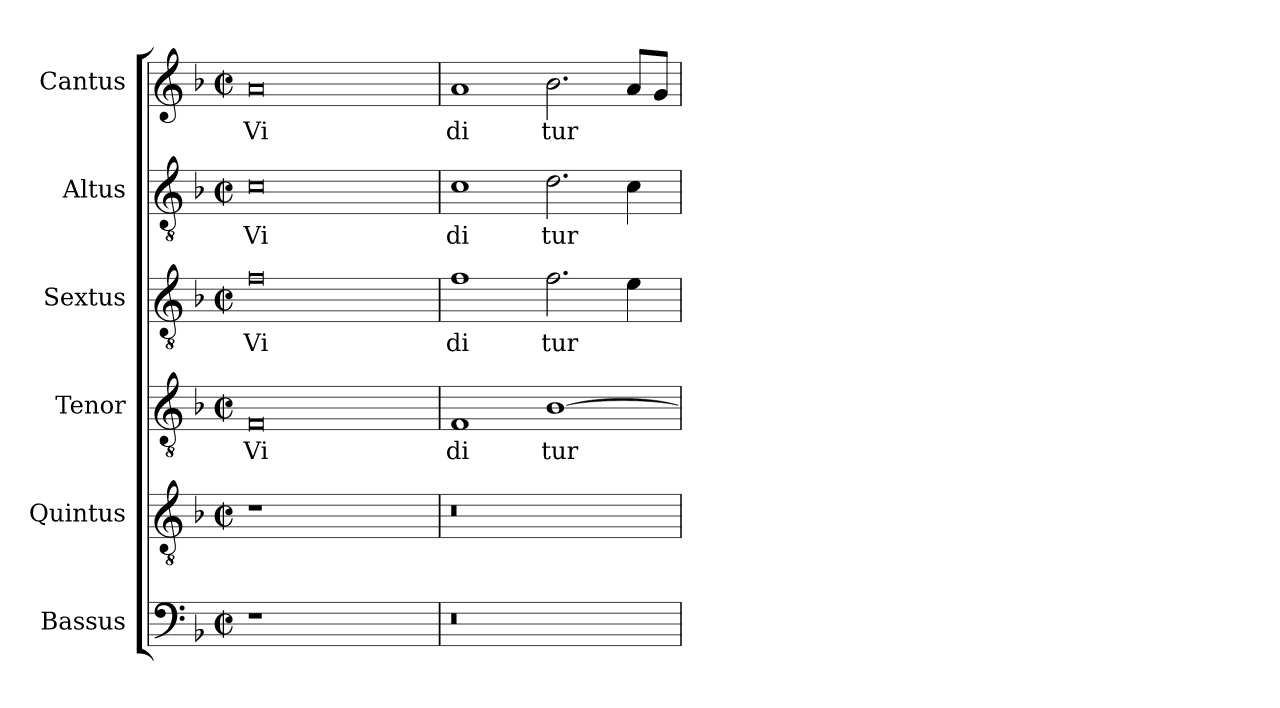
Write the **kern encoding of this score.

**kern	**kern	**kern	**text	**kern	**text	**kern	**text	**kern	**text
*part6	*part5	*part4	*part4	*part3	*part3	*part2	*part2	*part1	*part1
*staff6	*staff5	*staff4	*staff4	*staff3	*staff3	*staff2	*staff2	*staff1	*staff1
*I"Bassus	*I"Quintus	*I"Tenor	*	*I"Sextus	*	*I"Altus	*	*I"Cantus	*
!!LO:PB:g=z
*stria5	*stria5	*stria5	*	*stria5	*	*stria5	*	*stria5	*
*clefF4	*clefGv2	*clefGv2	*	*clefGv2	*	*clefGv2	*	*clefG2	*
*k[b-]	*k[b-]	*k[b-]	*	*k[b-]	*	*k[b-]	*	*k[b-]	*
*F:	*F:	*F:	*	*F:	*	*F:	*	*F:	*
*M2/2	*M2/2	*M2/2	*	*M2/2	*	*M2/2	*	*M2/2	*
*met(c|)	*met(c|)	*met(c|)	*	*met(c|)	*	*met(c|)	*	*met(c|)	*
=1	=1	=1	=1	=1	=1	=1	=1	=1	=1
!	!	!	!LO:LY:b:cj	!	!LO:LY:b:cj	!	!LO:LY:b:cj	!	!LO:LY:b:cj
1r	1r	0F	Vi	0f	Vi	0c	Vi	0a	Vi
1ryy	1ryy	.	.	.	.	.	.	.	.
=2	=2	=2	=2	=2	=2	=2	=2	=2	=2
!	!	!	!LO:LY:b:cj	!	!LO:LY:b:cj	!	!LO:LY:b:cj	!	!LO:LY:b:cj
0r	0r	1F	di	1f	di	1c	di	1a	di
!	!	!	!LO:LY:b:cj	!	!LO:LY:b:cj	!	!LO:LY:b:cj	!	!LO:LY:b:cj
.	.	[>1B-	tur	2.f\	tur	2.d\	tur	2.b-\	tur
!	!	!	!	!	!LO:LY:b:cj	!	!LO:LY:b:cj	!	!LO:LY:b:cj
.	.	.	.	4e\	.	4c\	.	8a/L	.
!	!	!	!	!	!	!	!	!	!LO:LY:b:cj
.	.	.	.	.	.	.	.	8g/J	.
=	=	=	=	=	=	=	=	=	=
*-	*-	*-	*-	*-	*-	*-	*-	*-	*-
